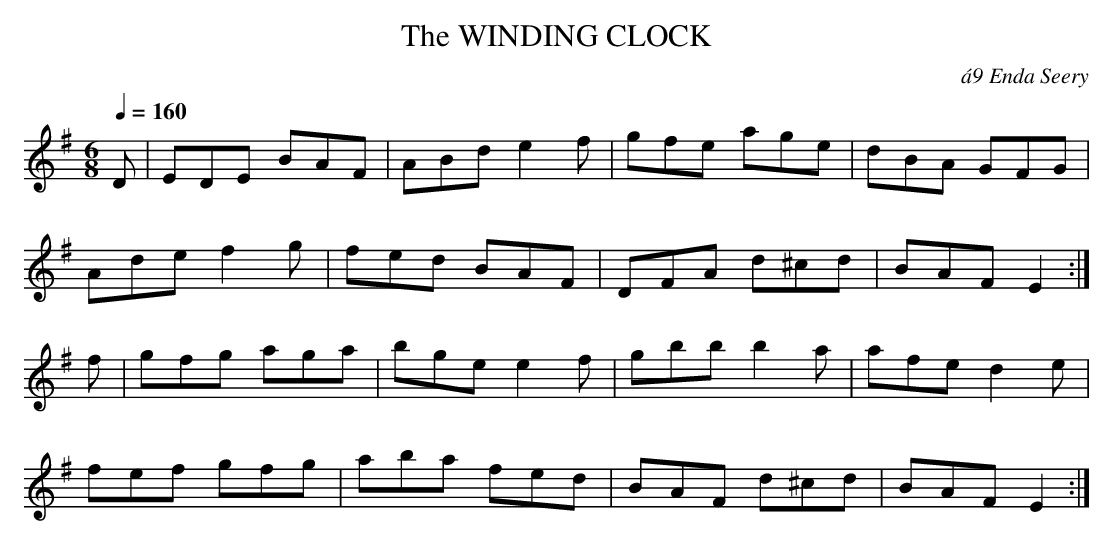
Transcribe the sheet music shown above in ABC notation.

X:1
T:WINDING CLOCK, The
C:\'a9 Enda Seery
Q:1/4=160
M:6/8
L:1/8
K:Em
D|EDE BAF|ABd e2f|gfe age|dBA GFG|
Ade f2g|fed BAF|DFA d^cd|BAF E2 :|
f|gfg aga|bge e2f|gbb b2a|afe d2e|
fef gfg|aba fed|BAF d^cd|BAF E2 :|
